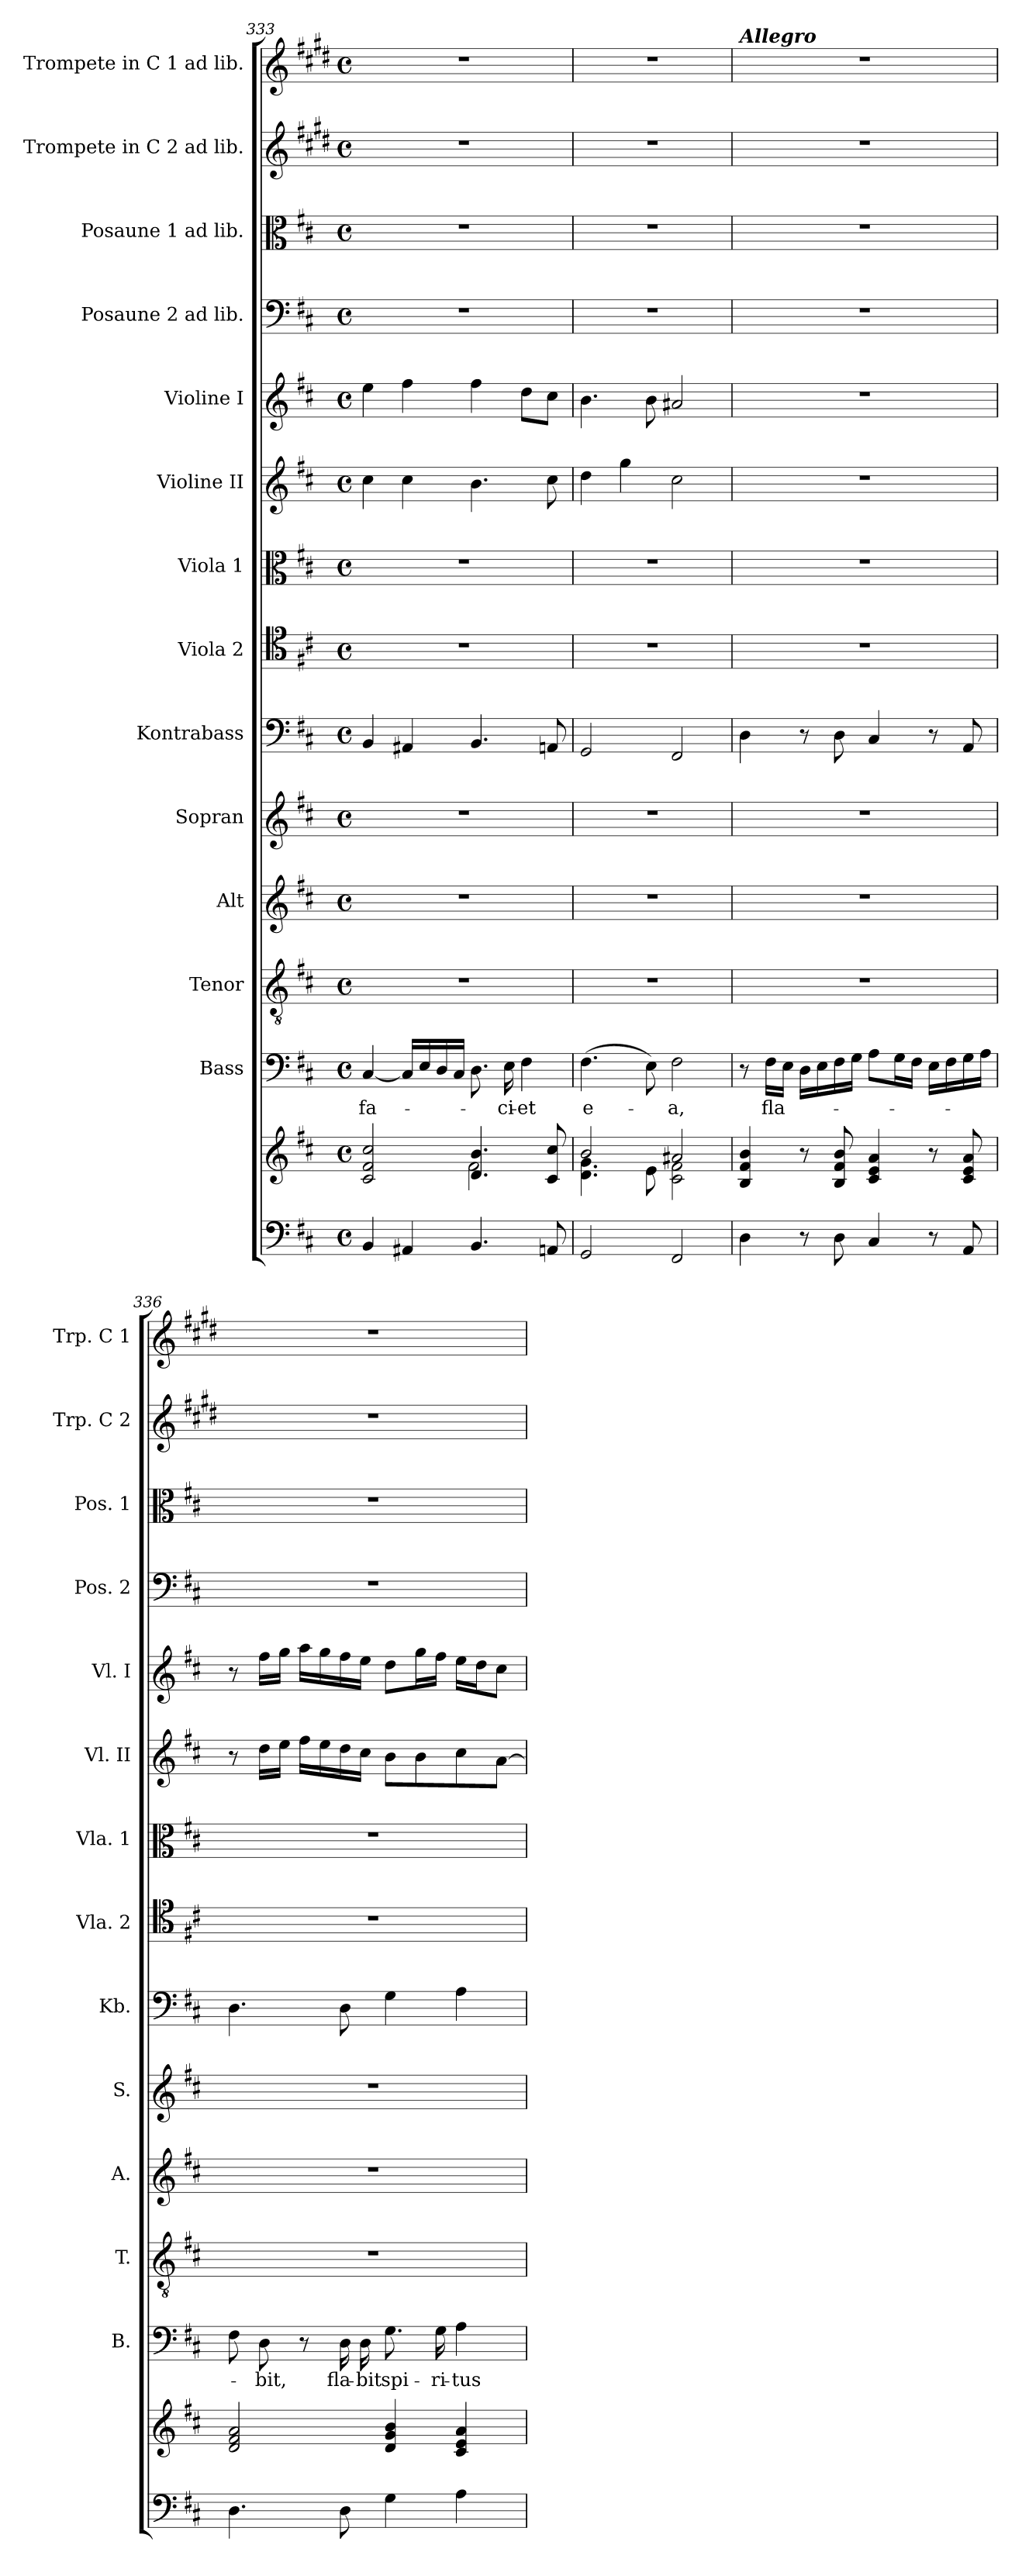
**kern	**kern	**kern	**text	**kern	**kern	**kern	**kern	**kern	**kern	**kern	**kern	**kern	**kern	**kern	**kern
*part14	*part14	*part13	*part13	*part12	*part11	*part10	*part9	*part8	*part7	*part6	*part5	*part4	*part3	*part2	*part1
*staff15	*staff14	*staff13	*staff13	*staff12	*staff11	*staff10	*staff9	*staff8	*staff7	*staff6	*staff5	*staff4	*staff3	*staff2	*staff1
*	*	*I"Bass	*	*I"Tenor	*I"Alt	*I"Sopran	*I"Kontrabass	*I"Viola 2	*I"Viola 1	*I"Violine II	*I"Violine I	*I"Posaune 2 ad lib.	*I"Posaune 1 ad lib.	*I"Trompete in C 2 ad lib.	*I"Trompete in C 1 ad lib.
*	*	*I'B.	*	*I'T.	*I'A.	*I'S.	*I'Kb.	*I'Vla. 2	*I'Vla. 1	*I'Vl. II	*I'Vl. I	*I'Pos. 2	*I'Pos. 1	*I'Trp. C 2	*I'Trp. C 1
*clefF4	*clefG2	*clefF4	*	*clefGv2	*clefG2	*clefG2	*clefF4	*clefC4	*clefC3	*clefG2	*clefG2	*clefF4	*clefC3	*clefG2	*clefG2
*	*	*	*	*	*	*	*ITrd7c12	*	*	*	*	*	*	*ITrd1c2	*ITrd1c2
*k[f#c#]	*k[f#c#]	*k[f#c#]	*	*k[f#c#]	*k[f#c#]	*k[f#c#]	*k[f#c#]	*k[f#c#]	*k[f#c#]	*k[f#c#]	*k[f#c#]	*k[f#c#]	*k[f#c#]	*k[f#c#]	*k[f#c#]
*D:	*D:	*D:	*	*D:	*D:	*D:	*D:	*D:	*D:	*D:	*D:	*D:	*D:	*D:	*D:
*M4/4	*M4/4	*M4/4	*	*M4/4	*M4/4	*M4/4	*M4/4	*M4/4	*M4/4	*M4/4	*M4/4	*M4/4	*M4/4	*M4/4	*M4/4
*met(c)	*met(c)	*met(c)	*	*met(c)	*met(c)	*met(c)	*met(c)	*met(c)	*met(c)	*met(c)	*met(c)	*met(c)	*met(c)	*met(c)	*met(c)
=333	=333	=333	=333	=333	=333	=333	=333	=333	=333	=333	=333	=333	=333	=333	=333
*	*^	*	*	*	*	*	*	*	*	*	*	*	*	*	*
!	!	!	!	!LO:LY:b	!	!	!	!	!	!	!	!	!	!	!	!
4BB/	2c#/ 2f#/ 2cc#/	2ryy	[4C#/	-fa-	1r	1r	1r	4BBB/	1r	1r	4cc#\	4ee\	1r	1r	1r	1r
4AA#X/	.	.	16C#/LL]	.	.	.	.	4AAA#X/	.	.	4cc#\	4ff#\	.	.	.	.
.	.	.	16E/	.	.	.	.	.	.	.	.	.	.	.	.	.
.	.	.	16D/	.	.	.	.	.	.	.	.	.	.	.	.	.
.	.	.	16C#/JJ	.	.	.	.	.	.	.	.	.	.	.	.	.
4.BB/	4.d/ 4.b/	2f#\	8.D\	.	.	.	.	4.BBB/	.	.	4.b\	4ff#\	.	.	.	.
!	!	!	!	!LO:LY:b	!	!	!	!	!	!	!	!	!	!	!	!
.	.	.	16E\	-ci-	.	.	.	.	.	.	.	.	.	.	.	.
!	!	!	!	!LO:LY:b	!	!	!	!	!	!	!	!	!	!	!	!
.	.	.	4F#\	-et	.	.	.	.	.	.	.	8dd\L	.	.	.	.
8AAn/	8c#/ 8cc#/	.	.	.	.	.	.	8AAAn/	.	.	8cc#\	8cc#\J	.	.	.	.
=334	=334	=334	=334	=334	=334	=334	=334	=334	=334	=334	=334	=334	=334	=334	=334	=334
!	!	!	!	!LO:LY:b	!	!	!	!	!	!	!	!	!	!	!	!
2GG/	2b/	4.d\ 4.g\	(>4.F#\	e-	1r	1r	1r	2GGG/	1r	1r	4dd\	4.b\	1r	1r	1r	1r
.	.	.	.	.	.	.	.	.	.	.	4gg\	.	.	.	.	.
.	.	8e\	8E\)	.	.	.	.	.	.	.	.	8b\	.	.	.	.
!	!	!	!	!LO:LY:b	!	!	!	!	!	!	!	!	!	!	!	!
2FF#/	2a#X/	2c#\ 2f#\	2F#\	-a,	.	.	.	2FFF#/	.	.	2cc#\	2a#X/	.	.	.	.
=335	=335	=335	=335	=335	=335	=335	=335	=335	=335	=335	=335	=335	=335	=335	=335	=335
!	!	!	!	!	!	!	!	!	!	!	!	!	!	!	!	!LO:TX:a:Bi:t=Allegro
*	*v	*v	*	*	*	*	*	*	*	*	*	*	*	*	*	*
4D\	4B/ 4f#/ 4b/	8r	.	1r	1r	1r	4DD\	1r	1r	1r	1r	1r	1r	1r	1r
!	!	!	!LO:LY:b	!	!	!	!	!	!	!	!	!	!	!	!
.	.	16F#\LL	fla-	.	.	.	.	.	.	.	.	.	.	.	.
.	.	16E\JJ	.	.	.	.	.	.	.	.	.	.	.	.	.
8r	8r	16D\LL	.	.	.	.	8r	.	.	.	.	.	.	.	.
.	.	16E\	.	.	.	.	.	.	.	.	.	.	.	.	.
8D\	8B/ 8f#/ 8b/	16F#\	.	.	.	.	8DD\	.	.	.	.	.	.	.	.
.	.	16G\JJ	.	.	.	.	.	.	.	.	.	.	.	.	.
4C#/	4c#/ 4e/ 4a/	8A\L	.	.	.	.	4CC#/	.	.	.	.	.	.	.	.
.	.	16G\L	.	.	.	.	.	.	.	.	.	.	.	.	.
.	.	16F#\JJ	.	.	.	.	.	.	.	.	.	.	.	.	.
8r	8r	16E\LL	.	.	.	.	8r	.	.	.	.	.	.	.	.
.	.	16F#\	.	.	.	.	.	.	.	.	.	.	.	.	.
8AA/	8c#/ 8e/ 8a/	16G\	.	.	.	.	8AAA/	.	.	.	.	.	.	.	.
.	.	16A\JJ	.	.	.	.	.	.	.	.	.	.	.	.	.
!!LO:PB:g=z
=336	=336	=336	=336	=336	=336	=336	=336	=336	=336	=336	=336	=336	=336	=336	=336
4.D\	2d/ 2f#/ 2a/	8F#\	.	1r	1r	1r	4.DD\	1r	1r	8r	8r	1r	1r	1r	1r
!	!	!	!LO:LY:b	!	!	!	!	!	!	!	!	!	!	!	!
.	.	8D\	-bit,	.	.	.	.	.	.	16dd\LL	16ff#\LL	.	.	.	.
.	.	.	.	.	.	.	.	.	.	16ee\JJ	16gg\JJ	.	.	.	.
.	.	8r	.	.	.	.	.	.	.	16ff#\LL	16aa\LL	.	.	.	.
.	.	.	.	.	.	.	.	.	.	16ee\	16gg\	.	.	.	.
!	!	!	!LO:LY:b	!	!	!	!	!	!	!	!	!	!	!	!
8D\	.	16D\	fla-	.	.	.	8DD\	.	.	16dd\	16ff#\	.	.	.	.
!	!	!	!LO:LY:b	!	!	!	!	!	!	!	!	!	!	!	!
.	.	16D\	-bit	.	.	.	.	.	.	16cc#\JJ	16ee\JJ	.	.	.	.
!	!	!	!LO:LY:b	!	!	!	!	!	!	!	!	!	!	!	!
4G\	4d/ 4g/ 4b/	8.G\	spi-	.	.	.	4GG\	.	.	8b\L	8dd\L	.	.	.	.
.	.	.	.	.	.	.	.	.	.	8b\	16gg\L	.	.	.	.
!	!	!	!LO:LY:b	!	!	!	!	!	!	!	!	!	!	!	!
.	.	16G\	-ri-	.	.	.	.	.	.	.	16ff#\JJ	.	.	.	.
!	!	!	!LO:LY:b	!	!	!	!	!	!	!	!	!	!	!	!
4A\	4c#/ 4e/ 4a/	4A\	-tus	.	.	.	4AA\	.	.	8cc#\	16ee\LL	.	.	.	.
.	.	.	.	.	.	.	.	.	.	.	16dd\J	.	.	.	.
.	.	.	.	.	.	.	.	.	.	[8a\J	8cc#\J	.	.	.	.
=	=	=	=	=	=	=	=	=	=	=	=	=	=	=	=
*-	*-	*-	*-	*-	*-	*-	*-	*-	*-	*-	*-	*-	*-	*-	*-
